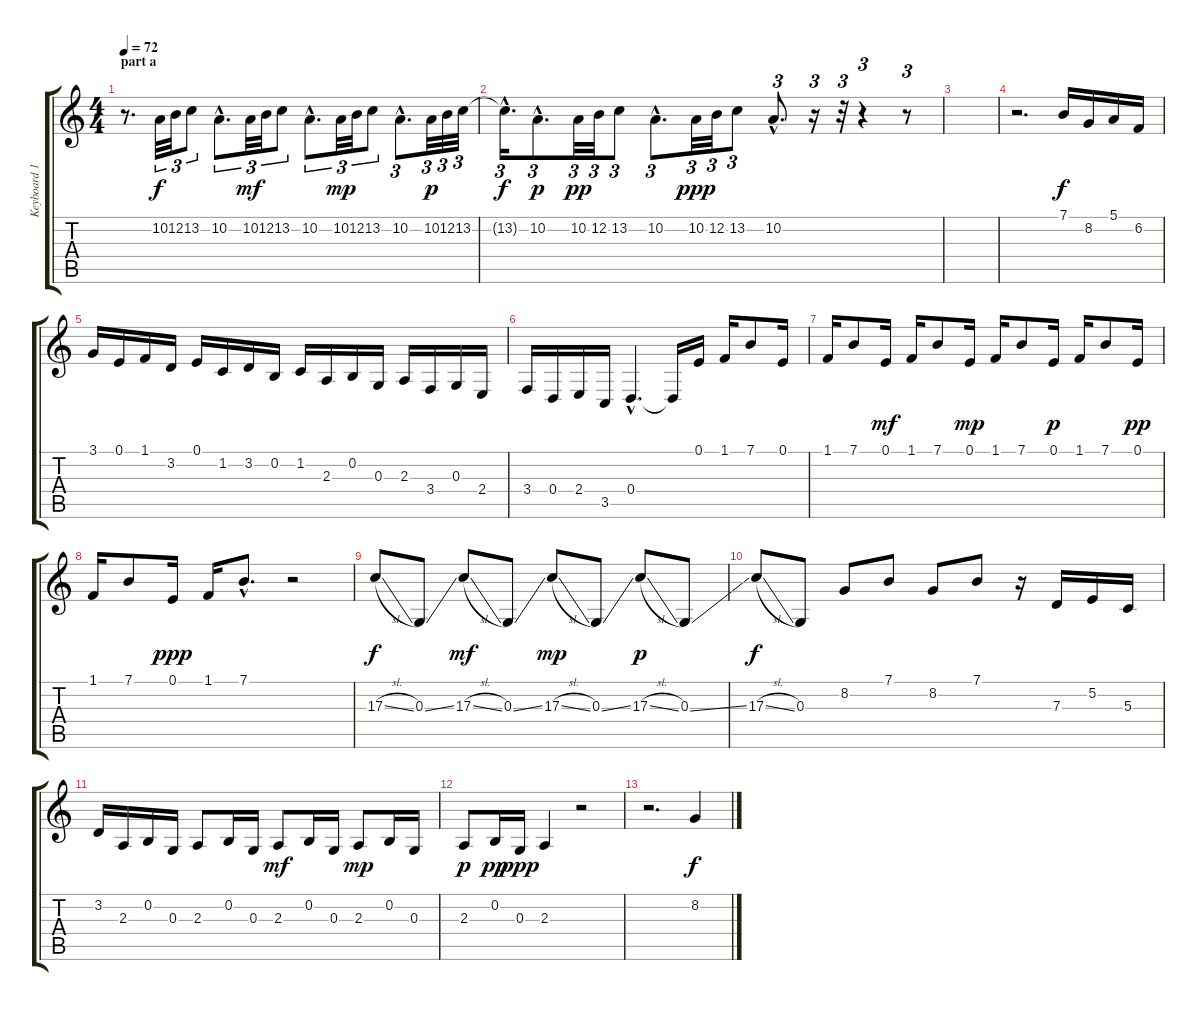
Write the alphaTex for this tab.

\track ("Keyboard 1 (Wright)" "Keyboard 1") {instrument lead2sawtooth}
\staff {score tabs}
\tuning (E4 B3 G3 D3 A2 D2) {hide}
\ts (4 4)
\section ("" "part a")
\tempo 72
\clef g2
\ks c
r.8{d dy f instrument lead2sawtooth} 10.2.32{tu (3 2)} 12.2.32{tu (3 2)} 13.2.8{tu (3 2)} 10.2{hac}.8{d tu (3 2)} 10.2.32{tu (3 2) dy mf} 12.2.32{tu (3 2)} 13.2.8{tu (3 2)} 10.2{hac}.8{d tu (3 2)} 10.2.32{tu (3 2) dy mp} 12.2.32{tu (3 2)} 13.2.8{tu (3 2)} 10.2{hac}.8{d tu (3 2)} 10.2.32{tu (3 2) dy p} 12.2.32{tu (3 2)} 13.2.32{tu (3 2)} |
13.2{hac t}.16{d tu (3 2) dy f} 10.2{hac}.8{d tu (3 2) dy p} 10.2.32{tu (3 2) dy pp} 12.2.32{tu (3 2)} 13.2.8{tu (3 2)} 10.2{hac}.8{d tu (3 2)} 10.2.32{tu (3 2) dy ppp} 12.2.32{tu (3 2)} 13.2.8{tu (3 2)} 10.2{hac}.8{d tu (3 2)} r.16{tu (3 2)} r.32{tu (3 2)} r.4{tu (3 2)} r.8{tu (3 2)} |
|
r.2{d} 7.1.16{dy f} 8.2.16 5.1.16 6.2.16 |
3.1.16 0.1.16 1.1.16 3.2.16 0.1.16 1.2.16 3.2.16 0.2.16 1.2.16 2.3.16 0.2.16 0.3.16 2.3.16 3.4.16 0.3.16 2.4.16 |
3.4.16 0.4.16 2.4.16 3.5.16 0.4{hac}.4{d} 0.4{t}.16 0.1.16 1.1.16 7.1.8 0.1.16 |
1.1.16 7.1.8 0.1.16{dy mf} 1.1.16 7.1.8 0.1.16{dy mp} 1.1.16 7.1.8 0.1.16{dy p} 1.1.16 7.1.8 0.1.16{dy pp} |
1.1.16 7.1.8 0.1.16{dy ppp} 1.1.16 7.1{hac}.8{d} r.2 |
17.3{sl}.8{dy f} 0.3{ss}.8 17.3{sl}.8{dy mf} 0.3{ss}.8 17.3{sl}.8{dy mp} 0.3{ss}.8 17.3{sl}.8{dy p} 0.3{ss}.8 |
17.3{sl}.8{dy f} 0.3.8 8.2.8 7.1.8 8.2.8 7.1.8 r.16 7.3.16 5.2.16 5.3.16 |
3.2.16 2.3.16 0.2.16 0.3.16 2.3.8 0.2.16 0.3.16 2.3.8{dy mf} 0.2.16 0.3.16 2.3.8{dy mp} 0.2.16 0.3.16 |
2.3.8{dy p} 0.2.16{dy pp} 0.3.16{dy ppp} 2.3.4 r.2 |
r.2{d} 8.2.4{dy f}
